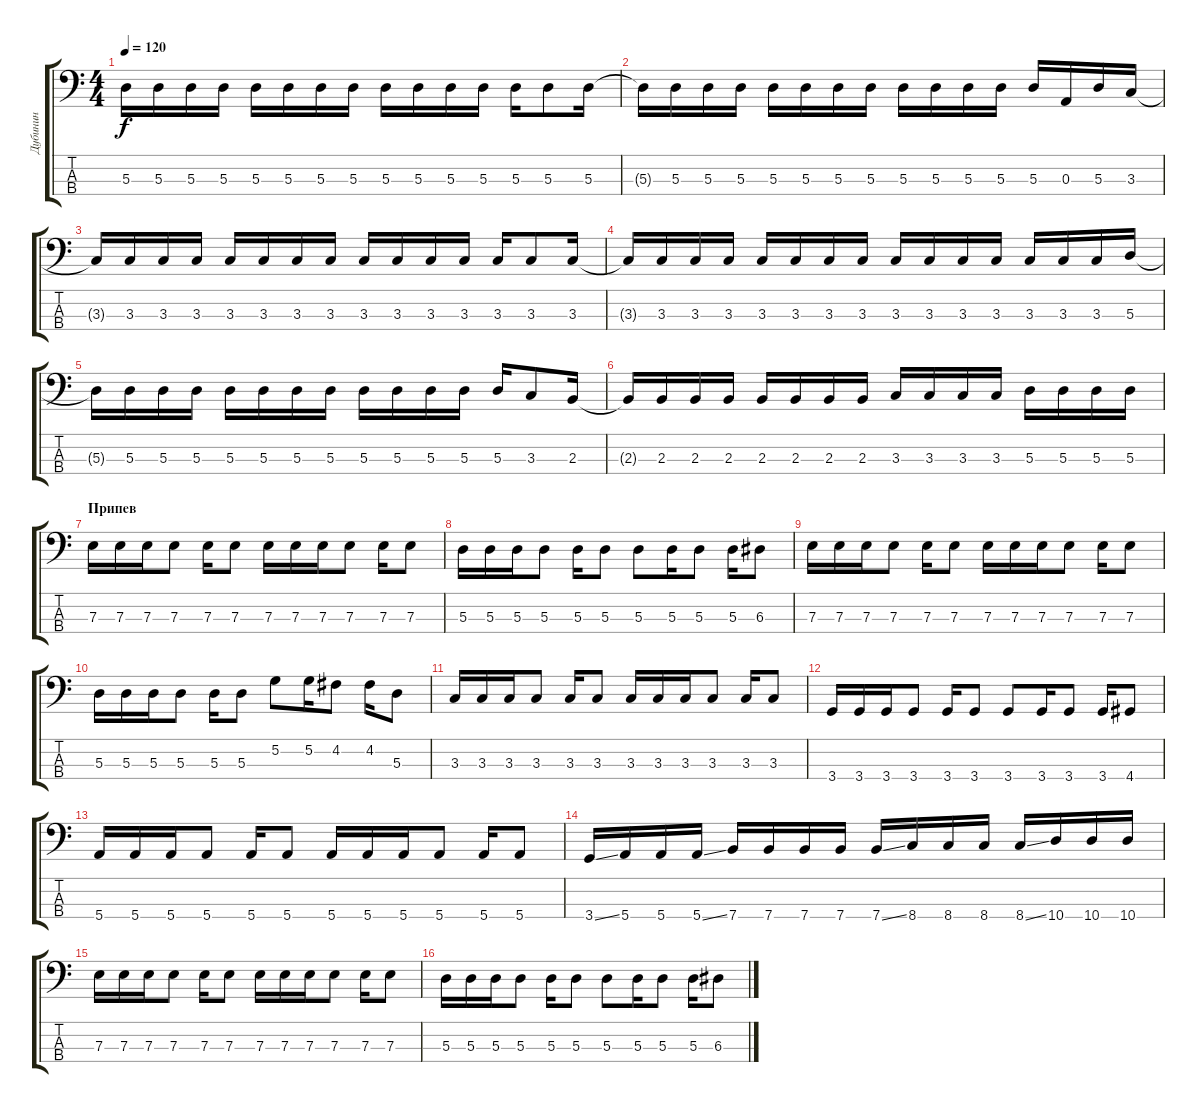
\track ("Дубинин" "Дубинин") {instrument electricbassfinger}
\staff {score tabs}
\tuning (G2 D2 A1 E1) {hide}
\ts (4 4)
\tempo 120
\clef f4
\ks c
5.3{t}.16{dy f} 5.3.16 5.3.16 5.3.16 5.3.16 5.3.16 5.3.16 5.3.16 5.3.16 5.3.16 5.3.16 5.3.16 5.3.16 5.3.8 5.3.16 |
5.3{t}.16 5.3.16 5.3.16 5.3.16 5.3.16 5.3.16 5.3.16 5.3.16 5.3.16 5.3.16 5.3.16 5.3.16 5.3.16 0.3.16 5.3.16 3.3.16 |
3.3{t}.16 3.3.16 3.3.16 3.3.16 3.3.16 3.3.16 3.3.16 3.3.16 3.3.16 3.3.16 3.3.16 3.3.16 3.3.16 3.3.8 3.3.16 |
3.3{t}.16 3.3.16 3.3.16 3.3.16 3.3.16 3.3.16 3.3.16 3.3.16 3.3.16 3.3.16 3.3.16 3.3.16 3.3.16 3.3.16 3.3.16 5.3.16 |
5.3{t}.16 5.3.16 5.3.16 5.3.16 5.3.16 5.3.16 5.3.16 5.3.16 5.3.16 5.3.16 5.3.16 5.3.16 5.3.16 3.3.8 2.3.16 |
2.3{t}.16 2.3.16 2.3.16 2.3.16 2.3.16 2.3.16 2.3.16 2.3.16 3.3.16 3.3.16 3.3.16 3.3.16 5.3.16 5.3.16 5.3.16 5.3.16 |
\section ("" "Припев")
7.3.16 7.3.16 7.3.16 7.3.8 7.3.16 7.3.8 7.3.16 7.3.16 7.3.16 7.3.8 7.3.16 7.3.8 |
5.3.16 5.3.16 5.3.16 5.3.8 5.3.16 5.3.8 5.3.8 5.3.16 5.3.8 5.3.16 6.3.8 |
7.3.16 7.3.16 7.3.16 7.3.8 7.3.16 7.3.8 7.3.16 7.3.16 7.3.16 7.3.8 7.3.16 7.3.8 |
5.3.16 5.3.16 5.3.16 5.3.8 5.3.16 5.3.8 5.2.8 5.2.16 4.2.8 4.2.16 5.3.8 |
3.3.16 3.3.16 3.3.16 3.3.8 3.3.16 3.3.8 3.3.16 3.3.16 3.3.16 3.3.8 3.3.16 3.3.8 |
3.4.16 3.4.16 3.4.16 3.4.8 3.4.16 3.4.8 3.4.8 3.4.16 3.4.8 3.4.16 4.4.8 |
5.4.16 5.4.16 5.4.16 5.4.8 5.4.16 5.4.8 5.4.16 5.4.16 5.4.16 5.4.8 5.4.16 5.4.8 |
3.4{ss}.16 5.4.16 5.4.16 5.4{ss}.16 7.4.16 7.4.16 7.4.16 7.4.16 7.4{ss}.16 8.4.16 8.4.16 8.4.16 8.4{ss}.16 10.4.16 10.4.16 10.4.16 |
7.3.16 7.3.16 7.3.16 7.3.8 7.3.16 7.3.8 7.3.16 7.3.16 7.3.16 7.3.8 7.3.16 7.3.8 |
5.3.16 5.3.16 5.3.16 5.3.8 5.3.16 5.3.8 5.3.8 5.3.16 5.3.8 5.3.16 6.3.8
